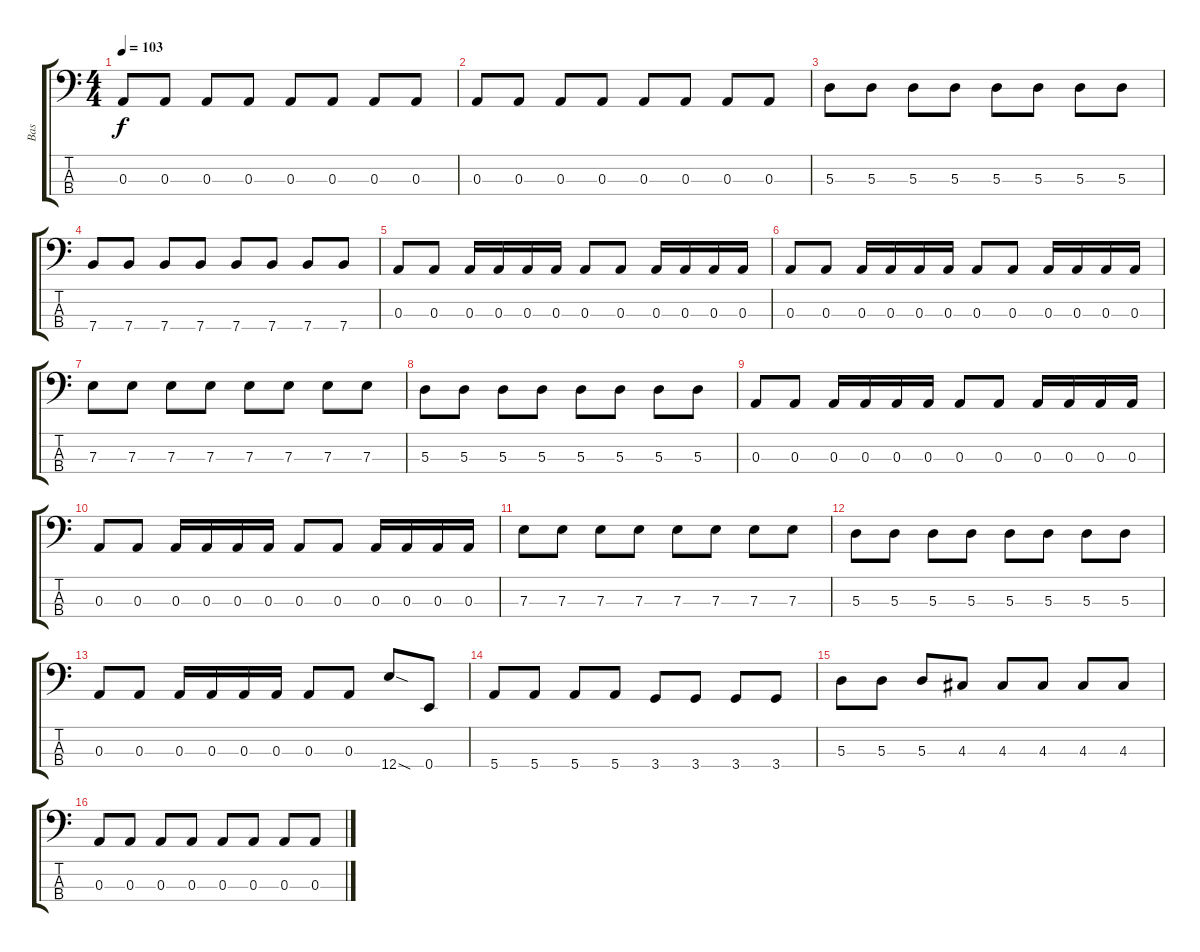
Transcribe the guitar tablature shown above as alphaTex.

\track ("Bas" "Bas") {instrument electricbassfinger}
\staff {score tabs}
\tuning (G2 D2 A1 E1) {hide}
\ts (4 4)
\tempo 103
\clef f4
\ks c
0.3.8{dy f} 0.3.8 0.3.8 0.3.8 0.3.8 0.3.8 0.3.8 0.3.8 |
0.3.8 0.3.8 0.3.8 0.3.8 0.3.8 0.3.8 0.3.8 0.3.8 |
5.3.8 5.3.8 5.3.8 5.3.8 5.3.8 5.3.8 5.3.8 5.3.8 |
7.4.8 7.4.8 7.4.8 7.4.8 7.4.8 7.4.8 7.4.8 7.4.8 |
0.3.8 0.3.8 0.3.16 0.3.16 0.3.16 0.3.16 0.3.8 0.3.8 0.3.16 0.3.16 0.3.16 0.3.16 |
0.3.8 0.3.8 0.3.16 0.3.16 0.3.16 0.3.16 0.3.8 0.3.8 0.3.16 0.3.16 0.3.16 0.3.16 |
7.3.8 7.3.8 7.3.8 7.3.8 7.3.8 7.3.8 7.3.8 7.3.8 |
5.3.8 5.3.8 5.3.8 5.3.8 5.3.8 5.3.8 5.3.8 5.3.8 |
0.3.8 0.3.8 0.3.16 0.3.16 0.3.16 0.3.16 0.3.8 0.3.8 0.3.16 0.3.16 0.3.16 0.3.16 |
0.3.8 0.3.8 0.3.16 0.3.16 0.3.16 0.3.16 0.3.8 0.3.8 0.3.16 0.3.16 0.3.16 0.3.16 |
7.3.8 7.3.8 7.3.8 7.3.8 7.3.8 7.3.8 7.3.8 7.3.8 |
5.3.8 5.3.8 5.3.8 5.3.8 5.3.8 5.3.8 5.3.8 5.3.8 |
0.3.8 0.3.8 0.3.16 0.3.16 0.3.16 0.3.16 0.3.8 0.3.8 12.4{sod}.8 0.4.8 |
5.4.8 5.4.8 5.4.8 5.4.8 3.4.8 3.4.8 3.4.8 3.4.8 |
5.3.8 5.3.8 5.3.8 4.3.8 4.3.8 4.3.8 4.3.8 4.3.8 |
0.3.8 0.3.8 0.3.8 0.3.8 0.3.8 0.3.8 0.3.8 0.3.8
